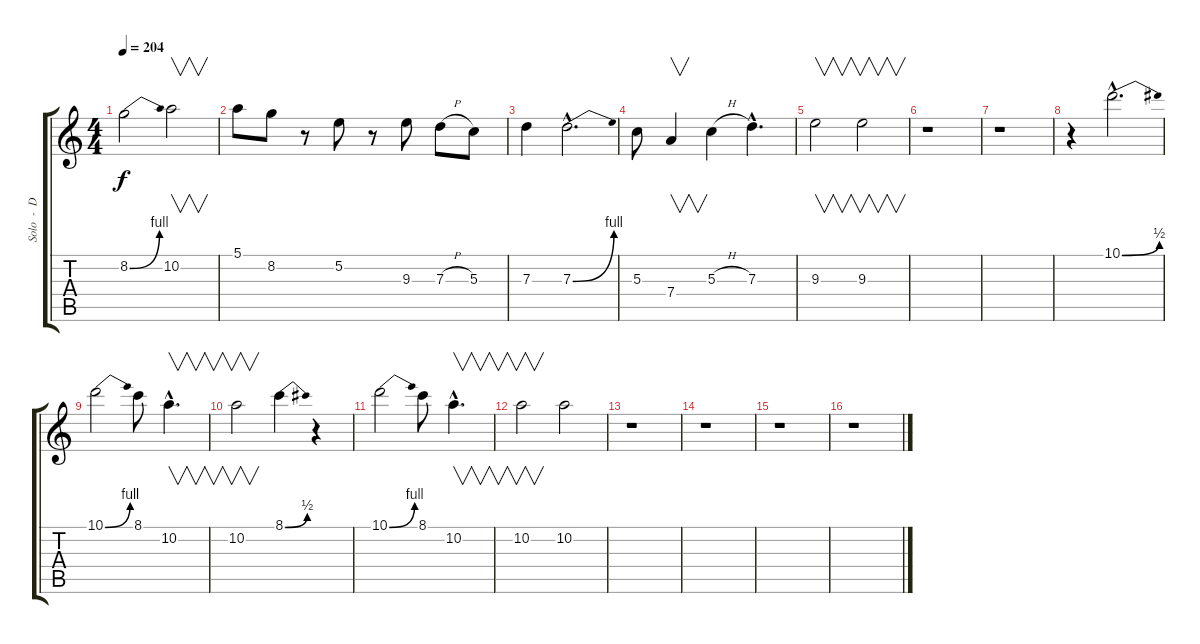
\track ("Solo  -  D. Betts" "Solo  -  D") {instrument distortionguitar}
\staff {score tabs}
\tuning (E4 B3 G3 D3 A2 E2) {hide}
\ts (4 4)
\tempo 204
\clef g2
\ks c
8.2{be (bend 0 0 60 4)}.2{dy f} 10.2.2{v} |
5.1.8 8.2.8 r.8 5.2.8 r.8 9.3.8 7.3{h}.8 5.3.8 |
7.3.4 7.3{be (bend 0 0 60 4) hac}.2{d} |
5.3.8 7.4.4{v} 5.3{h}.4 7.3{hac}.4{d} |
9.3.2{v} 9.3.2{v} |
r.1 |
r.1 |
r.4 10.1{be (bend 0 0 60 2) hac}.2{d} |
10.1{be (bend 0 0 60 4)}.2 8.1.8 10.2{hac}.4{v d} |
10.2.2{v} 8.1{be (bend 0 0 60 2)}.4 r.4 |
10.1{be (bend 0 0 60 4)}.2 8.1.8 10.2{hac}.4{v d} |
10.2.2{v} 10.2.2 |
r.1 |
r.1 |
r.1 |
r.1
